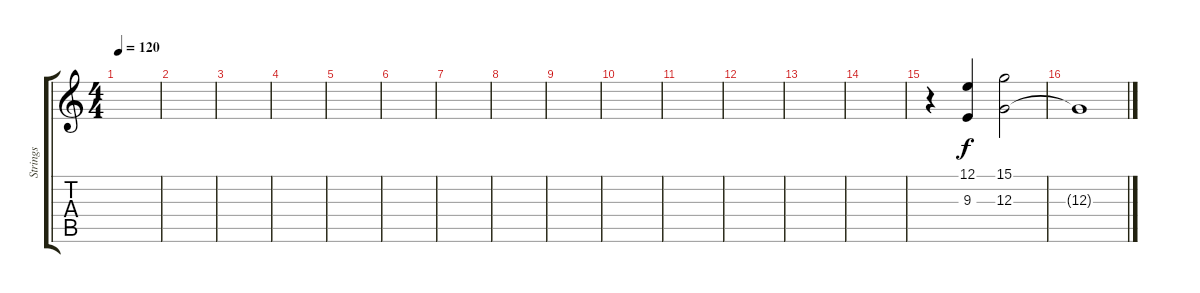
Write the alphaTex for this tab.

\track ("Strings" "Strings") {instrument synthstrings1}
\staff {score tabs}
\tuning (E4 B3 G3 D3 A2 E2) {hide}
\ts (4 4)
\tempo 120
\clef g2
\ks c
|
|
|
|
|
|
|
|
|
|
|
|
|
|
r.4 (12.1 9.3).4{dy f} (15.1 12.3).2 |
12.3{t}.1
